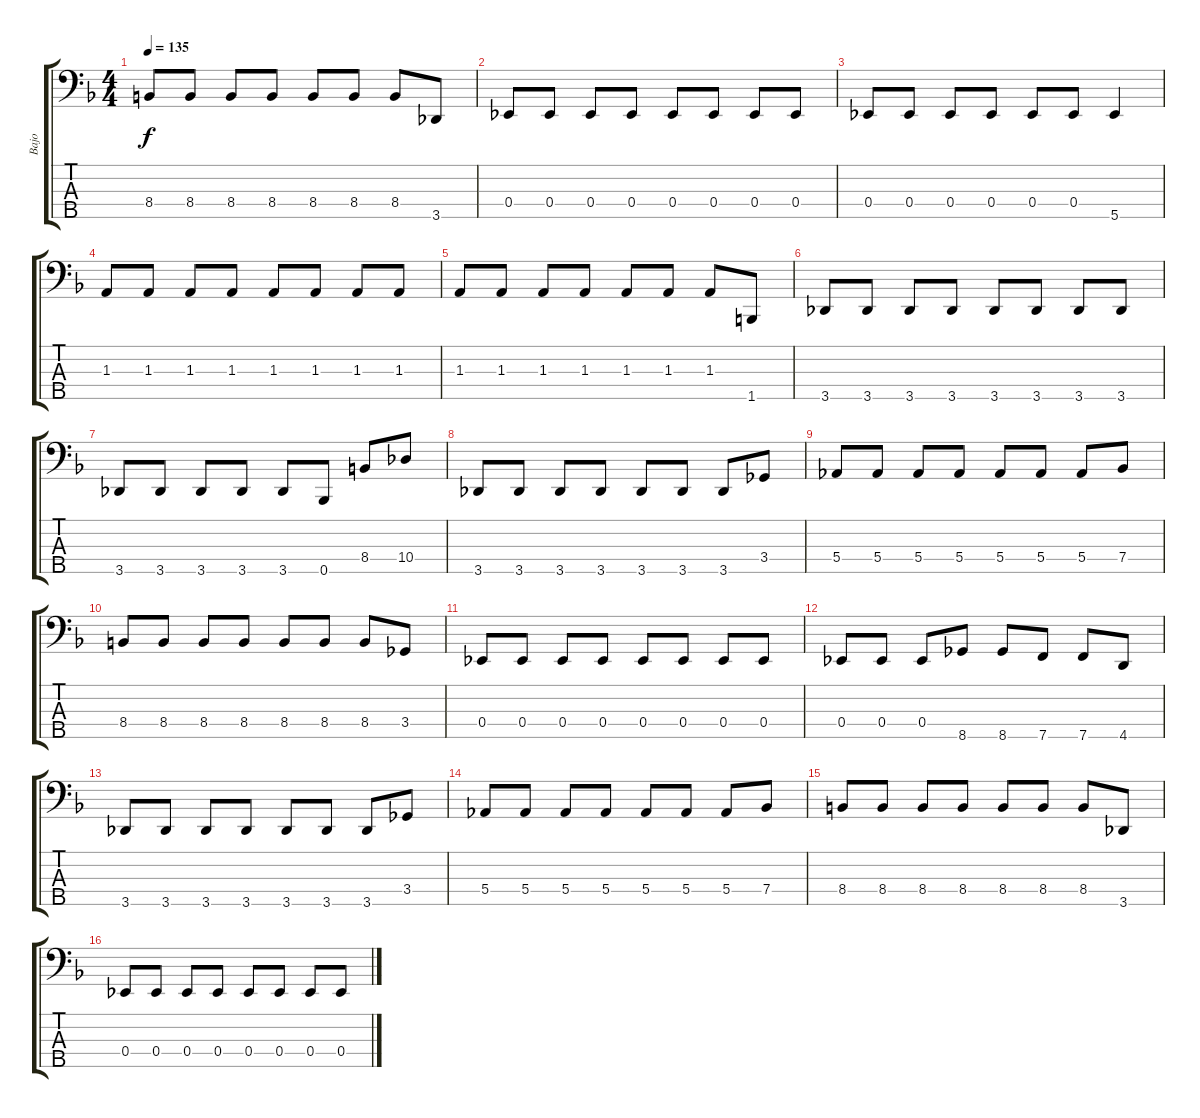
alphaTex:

\track ("Bajo" "Bajo") {instrument electricbasspick}
\staff {score tabs}
\tuning (Gb2 Db2 Ab1 Eb1 Bb0) {hide}
\ts (4 4)
\tempo 135
\clef f4
\ks dminor
8.4.8{dy f} 8.4.8 8.4.8 8.4.8 8.4.8 8.4.8 8.4.8 3.5.8 |
0.4.8 0.4.8 0.4.8 0.4.8 0.4.8 0.4.8 0.4.8 0.4.8 |
0.4.8 0.4.8 0.4.8 0.4.8 0.4.8 0.4.8 5.5.4 |
1.3.8 1.3.8 1.3.8 1.3.8 1.3.8 1.3.8 1.3.8 1.3.8 |
1.3.8 1.3.8 1.3.8 1.3.8 1.3.8 1.3.8 1.3.8 1.5.8 |
3.5.8 3.5.8 3.5.8 3.5.8 3.5.8 3.5.8 3.5.8 3.5.8 |
3.5.8 3.5.8 3.5.8 3.5.8 3.5.8 0.5.8 8.4.8 10.4.8 |
3.5.8 3.5.8 3.5.8 3.5.8 3.5.8 3.5.8 3.5.8 3.4.8 |
5.4.8 5.4.8 5.4.8 5.4.8 5.4.8 5.4.8 5.4.8 7.4.8 |
8.4.8 8.4.8 8.4.8 8.4.8 8.4.8 8.4.8 8.4.8 3.4.8 |
0.4.8 0.4.8 0.4.8 0.4.8 0.4.8 0.4.8 0.4.8 0.4.8 |
0.4.8 0.4.8 0.4.8 8.5.8 8.5.8 7.5.8 7.5.8 4.5.8 |
3.5.8 3.5.8 3.5.8 3.5.8 3.5.8 3.5.8 3.5.8 3.4.8 |
5.4.8 5.4.8 5.4.8 5.4.8 5.4.8 5.4.8 5.4.8 7.4.8 |
8.4.8 8.4.8 8.4.8 8.4.8 8.4.8 8.4.8 8.4.8 3.5.8 |
0.4.8 0.4.8 0.4.8 0.4.8 0.4.8 0.4.8 0.4.8 0.4.8
